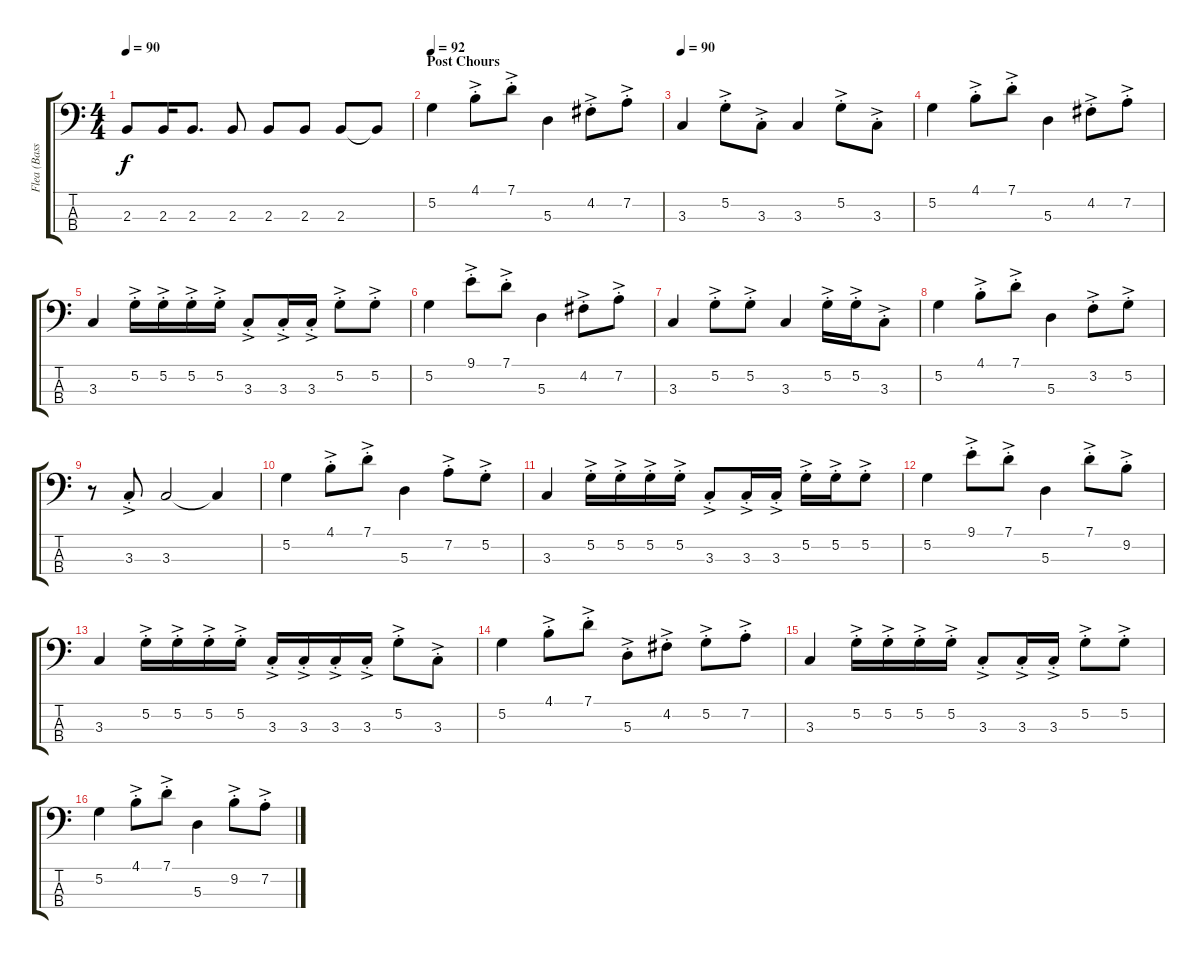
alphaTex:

\track ("Flea (Bass)" "Flea (Bass") {instrument electricbassfinger}
\staff {score tabs}
\tuning (G2 D2 A1 E1) {hide}
\ts (4 4)
\tempo 90
\clef f4
\ks c
2.3.8{dy f} 2.3.16 2.3.8{d} 2.3.8 2.3.8 2.3.8 2.3.8 2.3{t}.8 |
\section ("" "Post Chours")
\tempo 92
5.2.4 4.1{ac st}.8 7.1{ac st}.8 5.3.4 4.2{ac st}.8 7.2{ac st}.8 |
\tempo 90
3.3.4 5.2{ac st}.8 3.3{ac st}.8 3.3.4 5.2{ac st}.8 3.3{ac st}.8 |
5.2.4 4.1{ac st}.8 7.1{ac st}.8 5.3.4 4.2{ac st}.8 7.2{ac st}.8 |
3.3.4 5.2{ac st}.16 5.2{ac st}.16 5.2{ac st}.16 5.2{ac st}.16 3.3{ac st}.8 3.3{ac st}.16 3.3{ac st}.16 5.2{ac st}.8 5.2{ac st}.8 |
5.2.4 9.1{ac st}.8 7.1{ac st}.8 5.3.4 4.2{ac st}.8 7.2{ac st}.8 |
3.3.4 5.2{ac st}.8 5.2{ac st}.8 3.3.4 5.2{ac st}.16 5.2{ac st}.16 3.3{ac st}.8 |
5.2.4 4.1{ac st}.8 7.1{ac st}.8 5.3.4 3.2{ac st}.8 5.2{ac st}.8 |
r.8 3.3{ac st}.8 3.3.2 3.3{t}.4 |
5.2.4 4.1{ac st}.8 7.1{ac st}.8 5.3.4 7.2{ac st}.8 5.2{ac st}.8 |
3.3.4 5.2{ac st}.16 5.2{ac st}.16 5.2{ac st}.16 5.2{ac st}.16 3.3{ac st}.8 3.3{ac st}.16 3.3{ac st}.16 5.2{ac st}.16 5.2{ac st}.16 5.2{ac st}.8 |
5.2.4 9.1{ac st}.8 7.1{ac st}.8 5.3.4 7.1{ac st}.8 9.2{ac st}.8 |
3.3.4 5.2{ac st}.16 5.2{ac st}.16 5.2{ac st}.16 5.2{ac st}.16 3.3{ac st}.16 3.3{ac st}.16 3.3{ac st}.16 3.3{ac st}.16 5.2{ac st}.8 3.3{ac st}.8 |
5.2.4 4.1{ac st}.8 7.1{ac st}.8 5.3{ac st}.8 4.2{ac st}.8 5.2{ac st}.8 7.2{ac st}.8 |
3.3.4 5.2{ac st}.16 5.2{ac st}.16 5.2{ac st}.16 5.2{ac st}.16 3.3{ac st}.8 3.3{ac st}.16 3.3{ac st}.16 5.2{ac st}.8 5.2{ac st}.8 |
5.2.4 4.1{ac st}.8 7.1{ac st}.8 5.3.4 9.2{ac st}.8 7.2{ac st}.8
